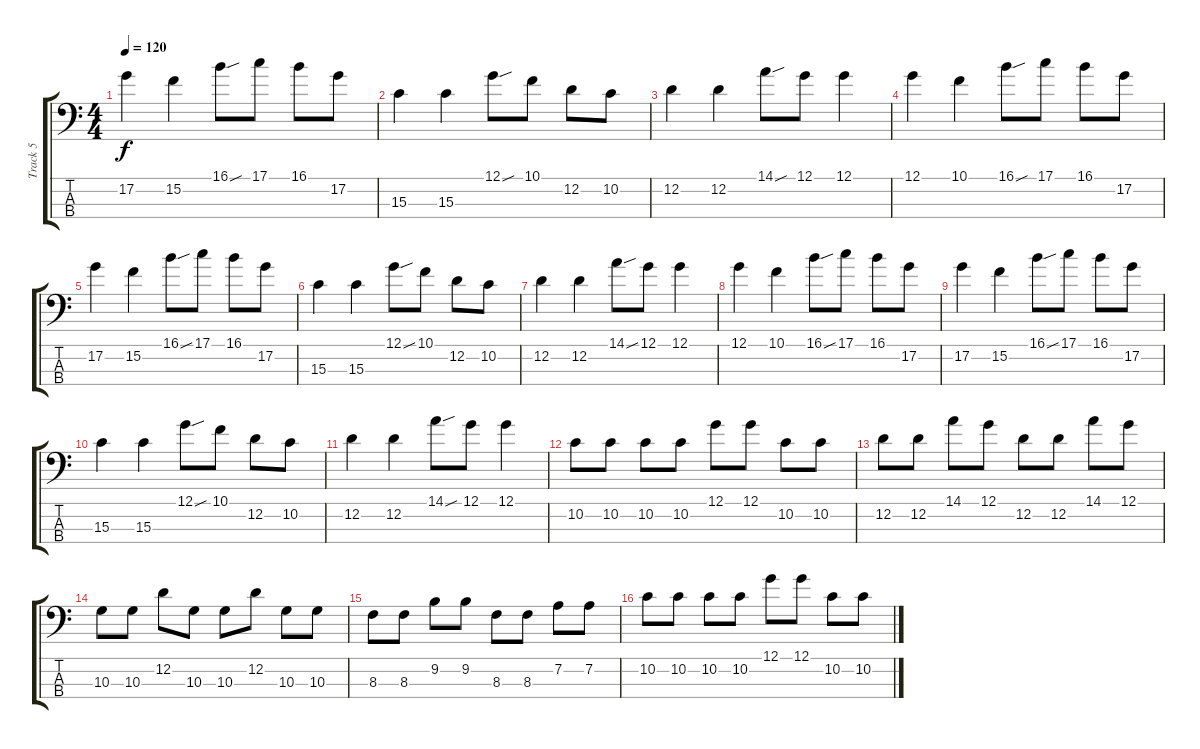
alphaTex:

\track ("Track 5" "Track 5") {instrument electricbassfinger}
\staff {score tabs}
\tuning (G2 D2 A1 E1) {hide}
\ts (4 4)
\tempo 120
\clef f4
\ks c
17.2.4{dy f} 15.2.4 16.1{sou}.8 17.1.8 16.1.8 17.2.8 |
15.3.4 15.3.4 12.1{sou}.8 10.1.8 12.2.8 10.2.8 |
12.2.4 12.2.4 14.1{sou}.8 12.1.8 12.1.4 |
12.1.4 10.1.4 16.1{sou}.8 17.1.8 16.1.8 17.2.8 |
17.2.4 15.2.4 16.1{sou}.8 17.1.8 16.1.8 17.2.8 |
15.3.4 15.3.4 12.1{sou}.8 10.1.8 12.2.8 10.2.8 |
12.2.4 12.2.4 14.1{sou}.8 12.1.8 12.1.4 |
12.1.4 10.1.4 16.1{sou}.8 17.1.8 16.1.8 17.2.8 |
17.2.4 15.2.4 16.1{sou}.8 17.1.8 16.1.8 17.2.8 |
15.3.4 15.3.4 12.1{sou}.8 10.1.8 12.2.8 10.2.8 |
12.2.4 12.2.4 14.1{sou}.8 12.1.8 12.1.4 |
10.2.8 10.2.8 10.2.8 10.2.8 12.1.8 12.1.8 10.2.8 10.2.8 |
12.2.8 12.2.8 14.1.8 12.1.8 12.2.8 12.2.8 14.1.8 12.1.8 |
10.3.8 10.3.8 12.2.8 10.3.8 10.3.8 12.2.8 10.3.8 10.3.8 |
8.3.8 8.3.8 9.2.8 9.2.8 8.3.8 8.3.8 7.2.8 7.2.8 |
10.2.8 10.2.8 10.2.8 10.2.8 12.1.8 12.1.8 10.2.8 10.2.8
